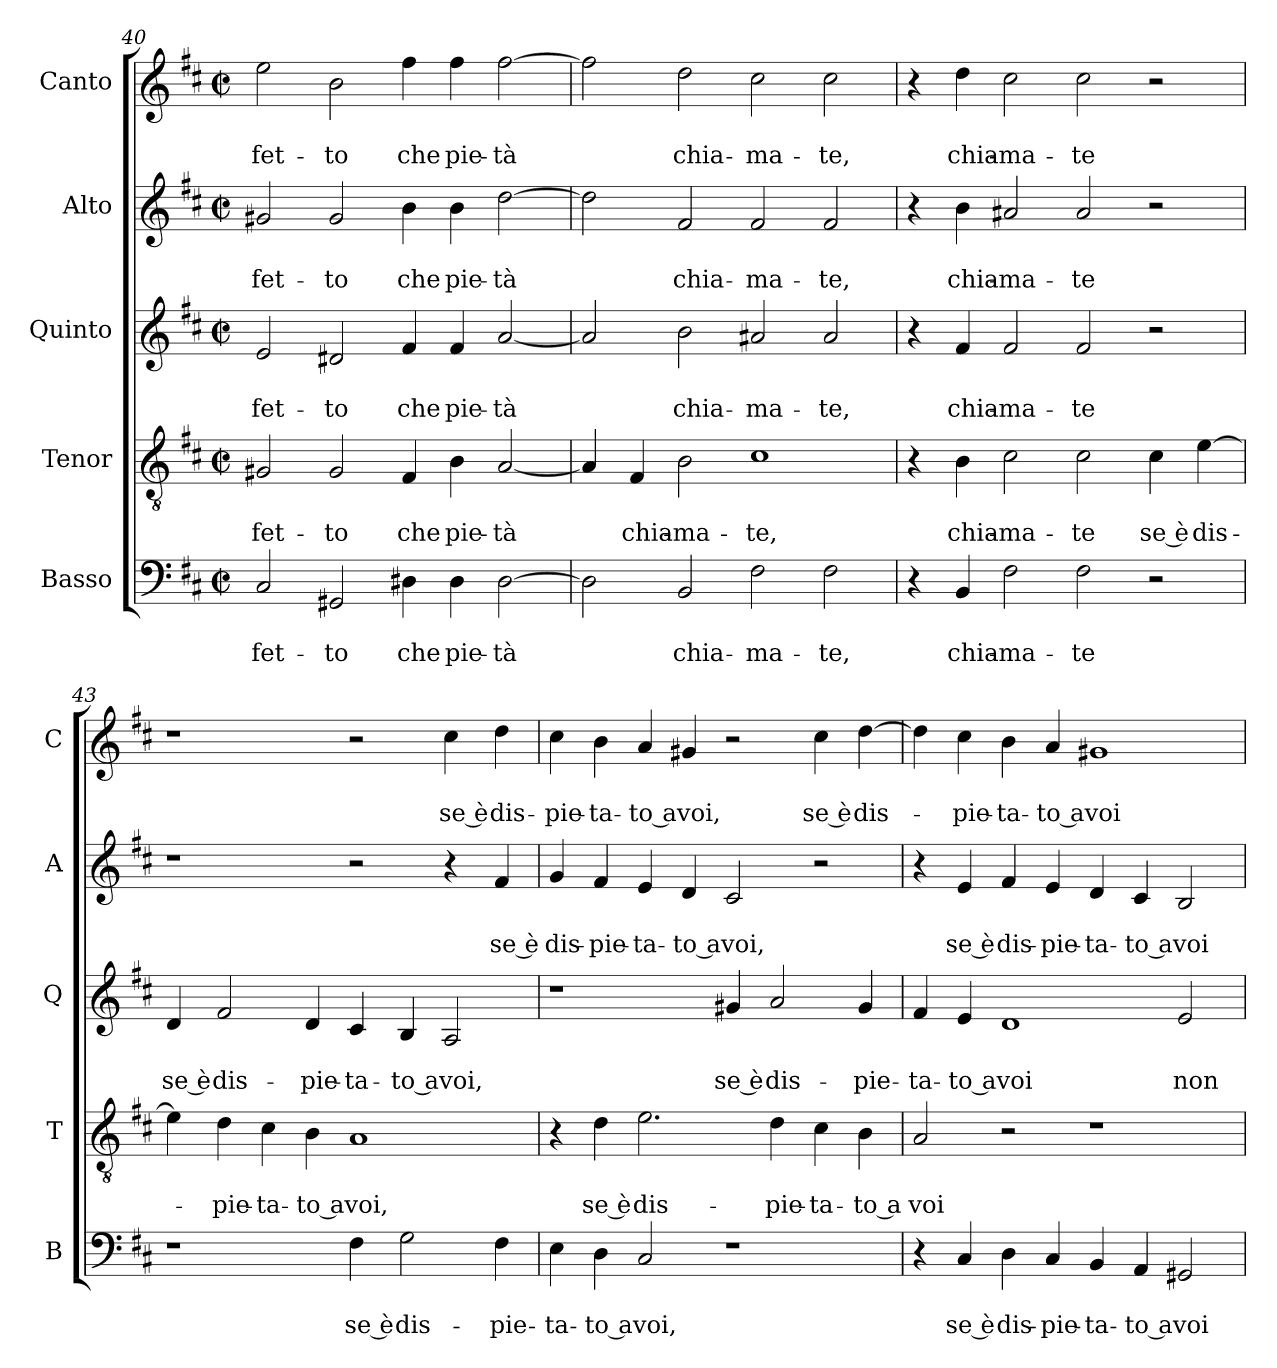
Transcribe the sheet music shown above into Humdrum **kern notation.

**kern	**text	**text	**kern	**text	**text	**kern	**text	**text	**kern	**text	**text	**kern	**text	**text
*part5	*part5	*part5	*part4	*part4	*part4	*part3	*part3	*part3	*part2	*part2	*part2	*part1	*part1	*part1
*staff5	*staff5	*staff5	*staff4	*staff4	*staff4	*staff3	*staff3	*staff3	*staff2	*staff2	*staff2	*staff1	*staff1	*staff1
*I"Basso	*	*	*I"Tenor	*	*	*I"Quinto	*	*	*I"Alto	*	*	*I"Canto	*	*
*I'B	*	*	*I'T	*	*	*I'Q	*	*	*I'A	*	*	*I'C	*	*
!!LO:LB:g=z
*clefF4	*	*	*clefGv2	*	*	*clefG2	*	*	*clefG2	*	*	*clefG2	*	*
*k[f#c#]	*	*	*k[f#c#]	*	*	*k[f#c#]	*	*	*k[f#c#]	*	*	*k[f#c#]	*	*
*D:	*	*	*D:	*	*	*D:	*	*	*D:	*	*	*D:	*	*
*M2/2	*	*	*M2/2	*	*	*M2/2	*	*	*M2/2	*	*	*M2/2	*	*
*met(c|)	*	*	*met(c|)	*	*	*met(c|)	*	*	*met(c|)	*	*	*met(c|)	*	*
=40	=40	=40	=40	=40	=40	=40	=40	=40	=40	=40	=40	=40	=40	=40
!	!	!LO:LY:b	!	!	!LO:LY:b	!	!	!LO:LY:b	!	!	!LO:LY:b	!	!	!LO:LY:b
2C#/	.	-fet-	2G#X/	.	-fet-	2e/	.	-fet-	2g#X/	.	-fet-	2ee\	.	-fet-
!	!	!LO:LY:b	!	!	!LO:LY:b	!	!	!LO:LY:b	!	!	!LO:LY:b	!	!	!LO:LY:b
2GG#X/	.	-to	2G#/	.	-to	2d#X/	.	-to	2g#/	.	-to	2b\	.	-to
!	!	!LO:LY:b	!	!	!LO:LY:b	!	!	!LO:LY:b	!	!	!LO:LY:b	!	!	!LO:LY:b
4D#X\	.	che	4F#/	.	che	4f#/	.	che	4b\	.	che	4ff#\	.	che
!	!	!LO:LY:b	!	!	!LO:LY:b	!	!	!LO:LY:b	!	!	!LO:LY:b	!	!	!LO:LY:b
4D#\	.	pie-	4B\	.	pie-	4f#/	.	pie-	4b\	.	pie-	4ff#\	.	pie-
!	!	!LO:LY:b	!	!	!LO:LY:b	!	!	!LO:LY:b	!	!	!LO:LY:b	!	!	!LO:LY:b
[2D#\	.	-tà	[2A/	.	-tà	[2a/	.	-tà	[2dd\	.	-tà	[2ff#\	.	-tà
=41	=41	=41	=41	=41	=41	=41	=41	=41	=41	=41	=41	=41	=41	=41
2D#\]	.	.	4A/]	.	.	2a/]	.	.	2dd\]	.	.	2ff#\]	.	.
!	!	!	!	!	!LO:LY:b	!	!	!	!	!	!	!	!	!
.	.	.	4F#/	.	chia-	.	.	.	.	.	.	.	.	.
!	!	!LO:LY:b	!	!	!LO:LY:b	!	!	!LO:LY:b	!	!	!LO:LY:b	!	!	!LO:LY:b
2BB/	.	chia-	2B\	.	-ma-	2b\	.	chia-	2f#/	.	chia-	2dd\	.	chia-
!	!	!LO:LY:b	!	!	!LO:LY:b	!	!	!LO:LY:b	!	!	!LO:LY:b	!	!	!LO:LY:b
2F#\	.	-ma-	1c#	.	-te,	2a#X/	.	-ma-	2f#/	.	-ma-	2cc#\	.	-ma-
!	!	!LO:LY:b	!	!	!	!	!	!LO:LY:b	!	!	!LO:LY:b	!	!	!LO:LY:b
2F#\	.	-te,	.	.	.	2a#/	.	-te,	2f#/	.	-te,	2cc#\	.	-te,
=42	=42	=42	=42	=42	=42	=42	=42	=42	=42	=42	=42	=42	=42	=42
4r	.	.	4r	.	.	4r	.	.	4r	.	.	4r	.	.
!	!	!LO:LY:b	!	!	!LO:LY:b	!	!	!LO:LY:b	!	!	!LO:LY:b	!	!	!LO:LY:b
4BB/	.	chia-	4B\	.	chia-	4f#/	.	chia-	4b\	.	chia-	4dd\	.	chia-
!	!	!LO:LY:b	!	!	!LO:LY:b	!	!	!LO:LY:b	!	!	!LO:LY:b	!	!	!LO:LY:b
2F#\	.	-ma-	2c#\	.	-ma-	2f#/	.	-ma-	2a#X/	.	-ma-	2cc#\	.	-ma-
!	!	!LO:LY:b	!	!	!LO:LY:b	!	!	!LO:LY:b	!	!	!LO:LY:b	!	!	!LO:LY:b
2F#\	.	-te	2c#\	.	-te	2f#/	.	-te	2a#/	.	-te	2cc#\	.	-te
!	!	!	!	!	!LO:LY:b	!	!	!	!	!	!	!	!	!
2r	.	.	4c#\	.	se è	2r	.	.	2r	.	.	2r	.	.
!	!	!	!	!	!LO:LY:b	!	!	!	!	!	!	!	!	!
.	.	.	[4e\	.	dis-	.	.	.	.	.	.	.	.	.
=43	=43	=43	=43	=43	=43	=43	=43	=43	=43	=43	=43	=43	=43	=43
!	!	!	!	!	!	!	!	!LO:LY:b	!	!	!	!	!	!
1r	.	.	4e\]	.	.	4d/	.	se è	1r	.	.	1r	.	.
!	!	!	!	!	!LO:LY:b	!	!	!LO:LY:b	!	!	!	!	!	!
.	.	.	4d\	.	-pie-	2f#/	.	dis-	.	.	.	.	.	.
!	!	!	!	!	!LO:LY:b	!	!	!	!	!	!	!	!	!
.	.	.	4c#\	.	-ta-	.	.	.	.	.	.	.	.	.
!	!	!	!	!	!LO:LY:b	!	!	!LO:LY:b	!	!	!	!	!	!
.	.	.	4B\	.	-to a	4d/	.	-pie-	.	.	.	.	.	.
!	!	!LO:LY:b	!	!	!LO:LY:b	!	!	!LO:LY:b	!	!	!	!	!	!
4F#\	.	se è	1A	.	voi,	4c#/	.	-ta-	2r	.	.	2r	.	.
!	!	!LO:LY:b	!	!	!	!	!	!LO:LY:b	!	!	!	!	!	!
2G\	.	dis-	.	.	.	4B/	.	-to a	.	.	.	.	.	.
!	!	!	!	!	!	!	!	!LO:LY:b	!	!	!	!	!	!LO:LY:b
.	.	.	.	.	.	2A/	.	voi,	4r	.	.	4cc#\	.	se è
!	!	!LO:LY:b	!	!	!	!	!	!	!	!	!LO:LY:b	!	!	!LO:LY:b
4F#\	.	-pie-	.	.	.	.	.	.	4f#/	.	se è	4dd\	.	dis-
=44	=44	=44	=44	=44	=44	=44	=44	=44	=44	=44	=44	=44	=44	=44
!	!	!LO:LY:b	!	!	!	!	!	!	!	!	!LO:LY:b	!	!	!LO:LY:b
4E\	.	-ta-	4r	.	.	1r	.	.	4g/	.	dis-	4cc#\	.	-pie-
!	!	!LO:LY:b	!	!	!LO:LY:b	!	!	!	!	!	!LO:LY:b	!	!	!LO:LY:b
4D\	.	-to a	4d\	.	se è	.	.	.	4f#/	.	-pie-	4b\	.	-ta-
!	!	!LO:LY:b	!	!	!LO:LY:b	!	!	!	!	!	!LO:LY:b	!	!	!LO:LY:b
2C#/	.	voi,	2.e\	.	dis-	.	.	.	4e/	.	-ta-	4a/	.	-to a
!	!	!	!	!	!	!	!	!	!	!	!LO:LY:b	!	!	!LO:LY:b
.	.	.	.	.	.	.	.	.	4d/	.	-to a	4g#X/	.	voi,
!	!	!	!	!	!	!	!	!LO:LY:b	!	!	!LO:LY:b	!	!	!
1r	.	.	.	.	.	4g#X/	.	se è	2c#/	.	voi,	2r	.	.
!	!	!	!	!	!LO:LY:b	!	!	!LO:LY:b	!	!	!	!	!	!
.	.	.	4d\	.	-pie-	2a/	.	dis-	.	.	.	.	.	.
!	!	!	!	!	!LO:LY:b	!	!	!	!	!	!	!	!	!LO:LY:b
.	.	.	4c#\	.	-ta-	.	.	.	2r	.	.	4cc#\	.	se è
!	!	!	!	!	!LO:LY:b	!	!	!LO:LY:b	!	!	!	!	!	!LO:LY:b
.	.	.	4B\	.	-to a	4g#/	.	-pie-	.	.	.	[4dd\	.	dis-
!!LO:LB:g=z
=45	=45	=45	=45	=45	=45	=45	=45	=45	=45	=45	=45	=45	=45	=45
!	!	!	!	!	!LO:LY:b	!	!	!LO:LY:b	!	!	!	!	!	!
4r	.	.	2A/	.	voi	4f#/	.	-ta-	4r	.	.	4dd\]	.	.
!	!	!LO:LY:b	!	!	!	!	!	!LO:LY:b	!	!	!LO:LY:b	!	!	!LO:LY:b
4C#/	.	se è	.	.	.	4e/	.	-to a	4e/	.	se è	4cc#\	.	-pie-
!	!	!LO:LY:b	!	!	!	!	!	!LO:LY:b	!	!	!LO:LY:b	!	!	!LO:LY:b
4D\	.	dis-	2r	.	.	1d	.	voi	4f#/	.	dis-	4b\	.	-ta-
!	!	!LO:LY:b	!	!	!	!	!	!	!	!	!LO:LY:b	!	!	!LO:LY:b
4C#/	.	-pie-	.	.	.	.	.	.	4e/	.	-pie-	4a/	.	-to a
!	!	!LO:LY:b	!	!	!	!	!	!	!	!	!LO:LY:b	!	!	!LO:LY:b
4BB/	.	-ta-	1r	.	.	.	.	.	4d/	.	-ta-	1g#X	.	voi
!	!	!LO:LY:b	!	!	!	!	!	!	!	!	!LO:LY:b	!	!	!
4AA/	.	-to a	.	.	.	.	.	.	4c#/	.	-to a	.	.	.
!	!	!LO:LY:b	!	!	!	!	!	!LO:LY:b	!	!	!LO:LY:b	!	!	!
2GG#X/	.	voi	.	.	.	2e/	.	non	2B/	.	voi	.	.	.
=	=	=	=	=	=	=	=	=	=	=	=	=	=	=
*-	*-	*-	*-	*-	*-	*-	*-	*-	*-	*-	*-	*-	*-	*-
